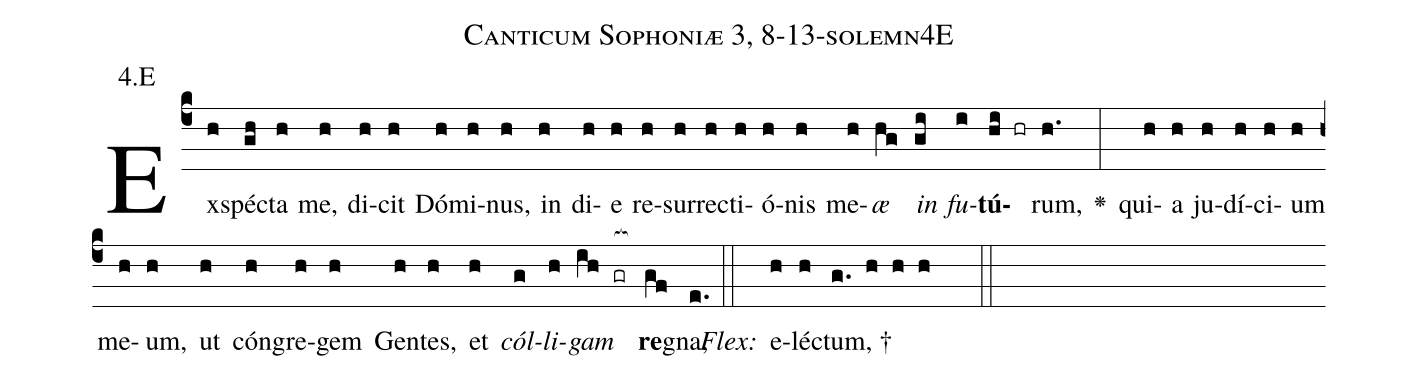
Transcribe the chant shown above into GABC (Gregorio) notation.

name: Canticum Sophoniæ 3, 8-13-solemn4E;
annotation: 4.E;
%%
(c4)Ex(h)spé(gh)cta(h) me,(h) di(h)cit(h) Dó(h)mi(h)nus,(h) in(h) di(h)e(h) re(h)sur(h)re(h)cti(h)ó(h)nis(h) me(h)<i>æ</i>(hg) <i>in</i>(gi) <i>fu</i>(i)<b>tú</b>(hi hr)rum,(h.) <v>\greheightstar</v>(:) qui(h)a(h) ju(h)dí(h)ci(h)um(h) me(h)um,(h) ut(h) cón(h)gre(h)gem(h) Gen(h)tes,(h) et(h) <i>cól</i>(g)<i>li</i>(h)<i>gam</i>(ih gr[ocb:1{]) <b>re</b>(gf[ocb:0}])gna,(e.) (::)
<i>Flex:</i>()  e(h)lé(h)ctum, †(g. h h h  ::)

%E(h) u(g) o(h) u(ih) a(gf) e.(e.) (::)
